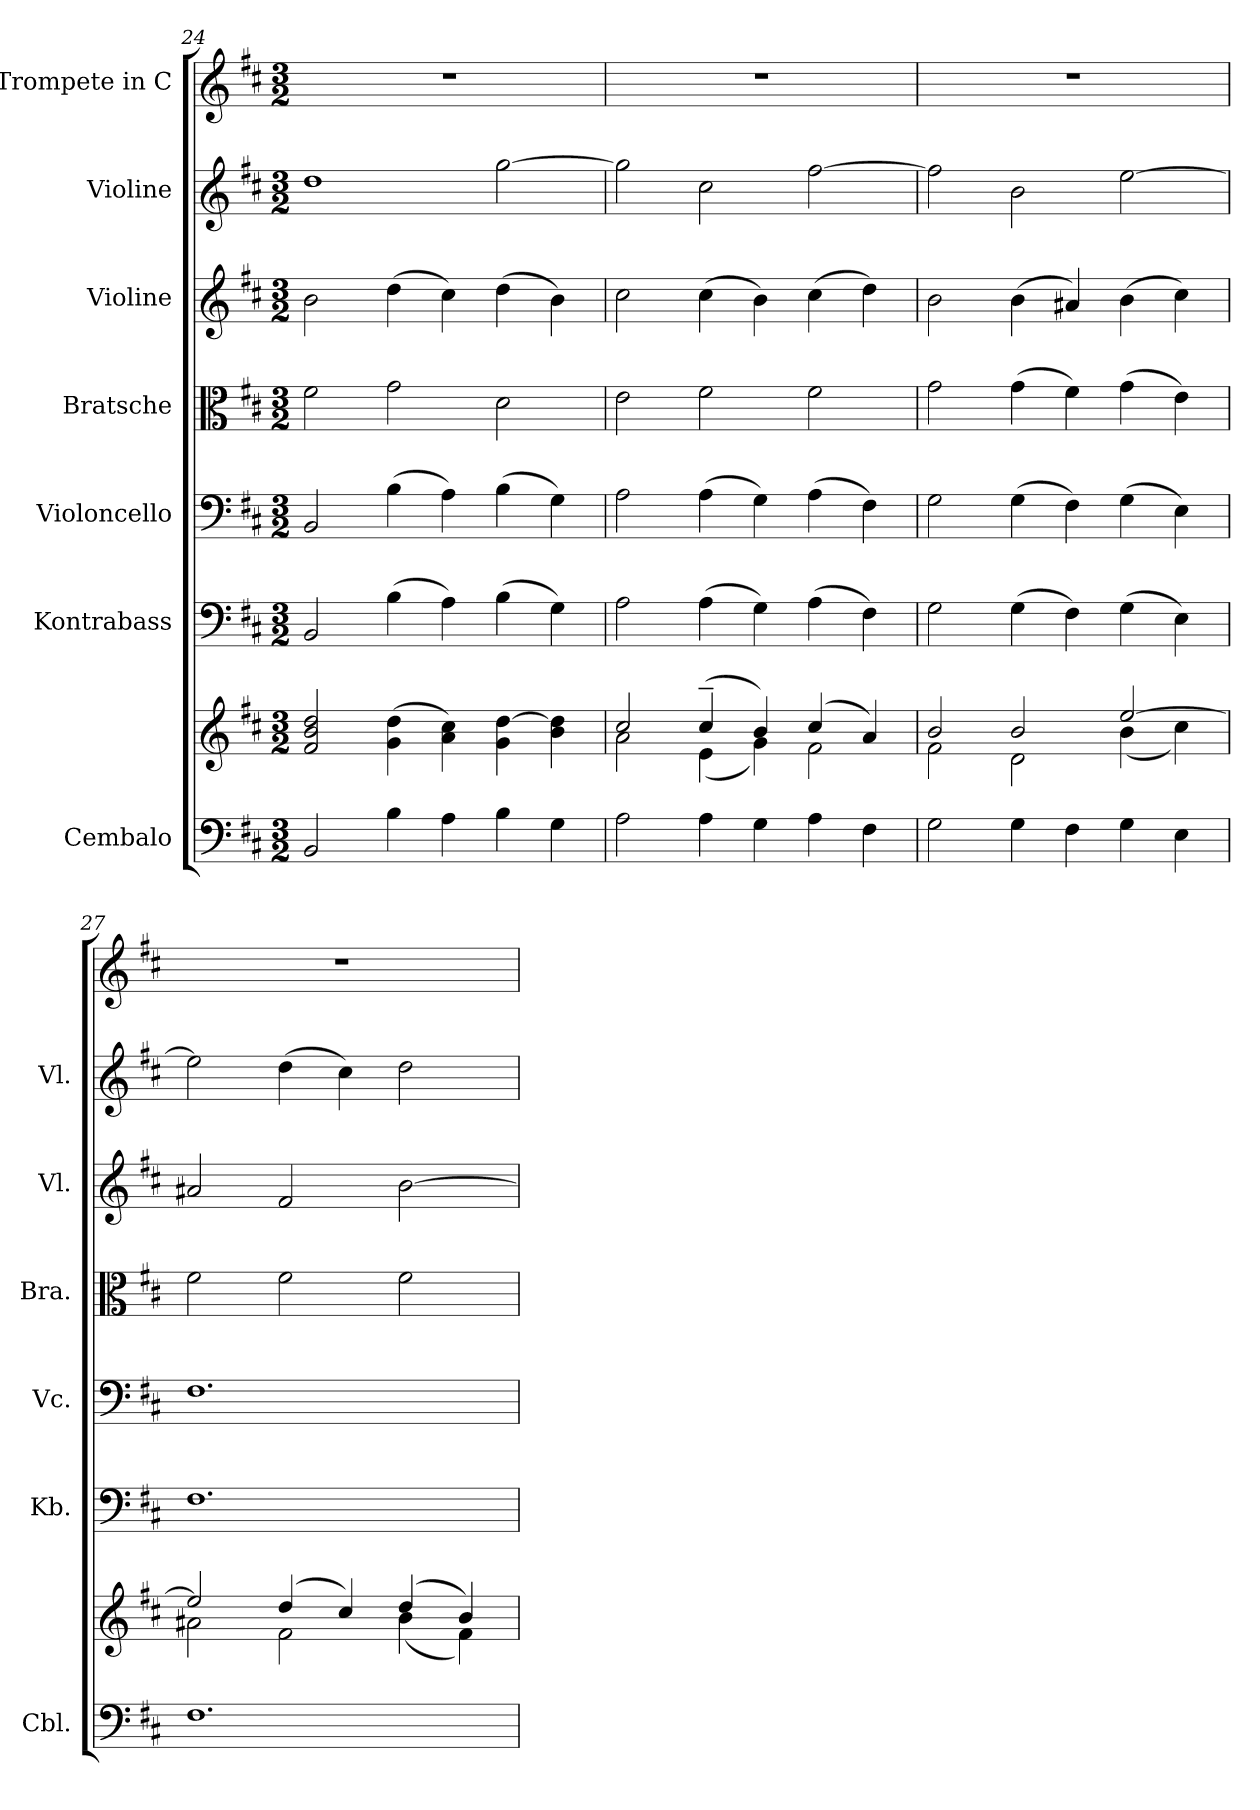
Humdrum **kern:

**kern	**kern	**kern	**kern	**kern	**kern	**kern	**kern
*part7	*part7	*part6	*part5	*part4	*part3	*part2	*part1
*staff8	*staff7	*staff6	*staff5	*staff4	*staff3	*staff2	*staff1
*I"Cembalo	*	*I"Kontrabass	*I"Violoncello	*I"Bratsche	*I"Violine	*I"Violine	*I"Trompete in C
*I'Cbl.	*	*I'Kb.	*I'Vc.	*I'Bra.	*I'Vl.	*I'Vl.	*
*clefF4	*clefG2	*clefF4	*clefF4	*clefC3	*clefG2	*clefG2	*clefG2
*	*	*ITrd7c12	*	*	*	*	*
*k[f#c#]	*k[f#c#]	*k[f#c#]	*k[f#c#]	*k[f#c#]	*k[f#c#]	*k[f#c#]	*k[f#c#]
*M3/2	*M3/2	*M3/2	*M3/2	*M3/2	*M3/2	*M3/2	*M3/2
=24	=24	=24	=24	=24	=24	=24	=24
2BB/	2f#/ 2b/ 2dd/	2BBB/	2BB/	2f#\	2b\	1dd	1.r
4B\	(>4g\ 4dd\	(>4BB\	(>4B\	2g\	(>4dd\	.	.
4A\	4a\ 4cc#\)	4AA\)	4A\)	.	4cc#\)	.	.
4B\	4g\ [4dd\	(>4BB\	(>4B\	2d\	(>4dd\	[2gg\	.
4G\	4b\ 4dd\]	4GG\)	4G\)	.	4b\)	.	.
=25	=25	=25	=25	=25	=25	=25	=25
*	*^	*	*	*	*	*	*
2A\	2cc#/	2a\	2AA\	2A\	2e\	2cc#\	2gg\]	1.r
4A\	(>4cc#~/	(<4e\	(>4AA\	(>4A\	2f#\	(>4cc#\	2cc#\	.
4G\	4b/)	4g\)	4GG\)	4G\)	.	4b\)	.	.
4A\	(>4cc#/	2f#\	(>4AA\	(>4A\	2f#\	(>4cc#\	[2ff#\	.
4F#\	4a/)	.	4FF#\)	4F#\)	.	4dd\)	.	.
=26	=26	=26	=26	=26	=26	=26	=26	=26
2G\	2b/	2f#\	2GG\	2G\	2g\	2b\	2ff#\]	1.r
4G\	2b/	2d\	(>4GG\	(>4G\	(>4g\	(>4b\	2b\	.
4F#\	.	.	4FF#\)	4F#\)	4f#\)	4a#X/)	.	.
4G\	[2ee/	(<4b\	(>4GG\	(>4G\	(>4g\	(>4b\	[2ee\	.
4E\	.	4cc#\)	4EE\)	4E\)	4e\)	4cc#\)	.	.
=27	=27	=27	=27	=27	=27	=27	=27	=27
1.F#	2ee/]	2a#X\	1.FF#	1.F#	2f#\	2a#X/	2ee\]	1.r
.	(>4dd/	2f#\	.	.	2f#\	2f#/	(>4dd\	.
.	4cc#/)	.	.	.	.	.	4cc#\)	.
.	(>4dd/	(<4b\	.	.	2f#\	[2b\	2dd\	.
.	4b/)	4f#\)	.	.	.	.	.	.
*	*v	*v	*	*	*	*	*	*
=	=	=	=	=	=	=	=
*-	*-	*-	*-	*-	*-	*-	*-
